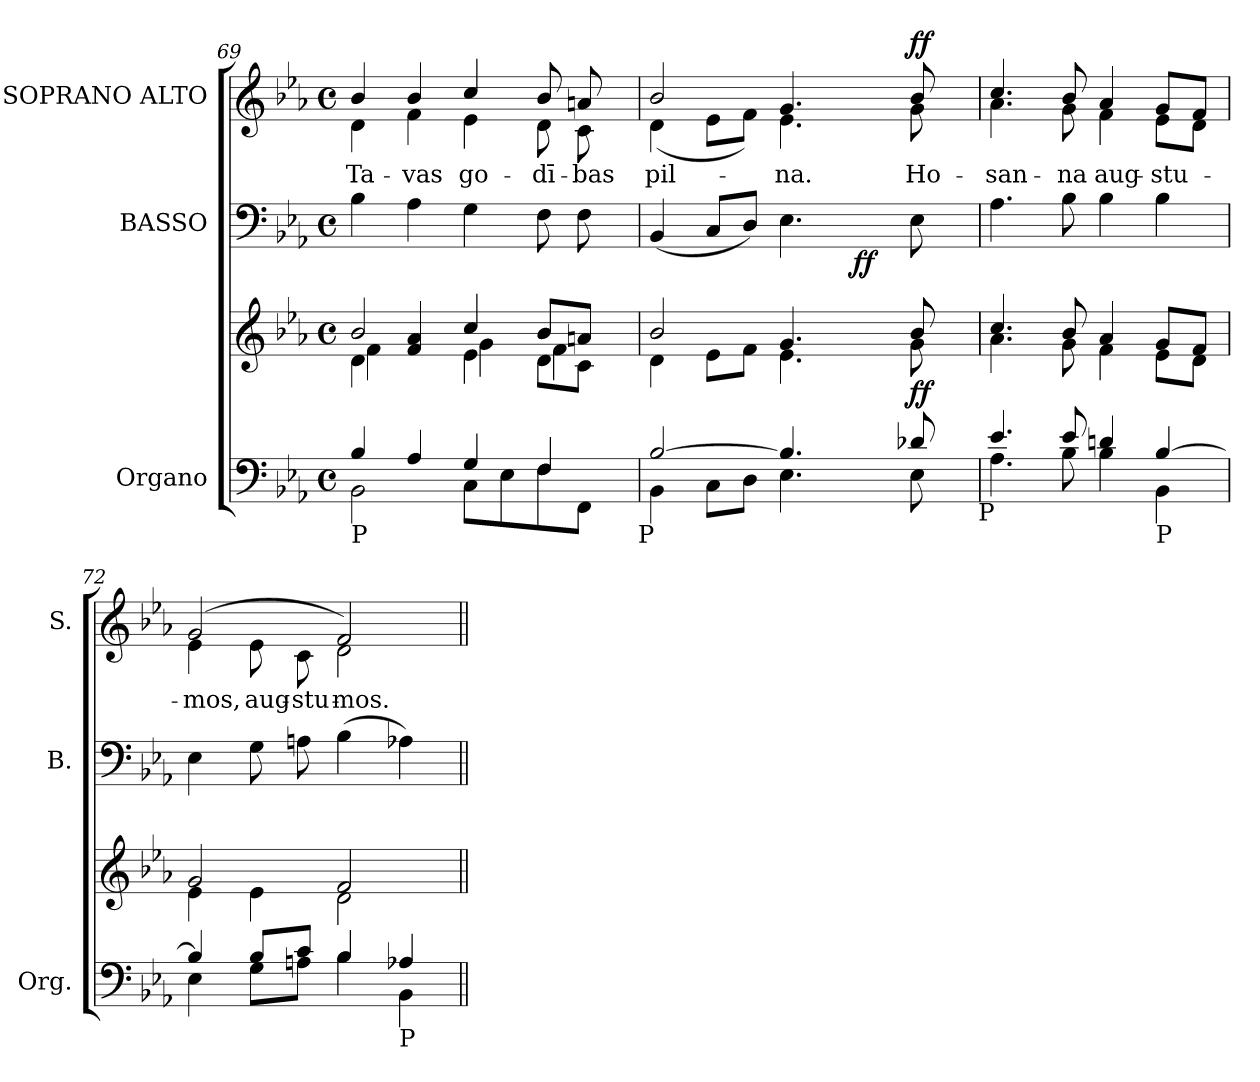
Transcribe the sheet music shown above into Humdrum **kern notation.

**kern	**kern	**dynam	**kern	**dynam	**kern	**text	**dynam
*part3	*part3	*part3	*part2	*part2	*part1	*part1	*part1
*staff4	*staff3	*staff3/4	*staff2	*staff2	*staff1	*staff1	*staff1
*I"Organo	*	*	*I"BASSO	*	*I"SOPRANO ALTO	*	*
*I'Org.	*	*	*I'B.	*	*I'S.	*	*
!!LO:LB:g=z
*clefF4	*clefG2	*	*clefF4	*	*clefG2	*	*
*k[b-e-a-]	*k[b-e-a-]	*	*k[b-e-a-]	*	*k[b-e-a-]	*	*
*E-:	*E-:	*	*E-:	*	*E-:	*	*
*M4/4	*M4/4	*	*M4/4	*	*M4/4	*	*
*met(c)	*met(c)	*	*met(c)	*	*met(c)	*	*
=69	=69	=69	=69	=69	=69	=69	=69
*^	*^	*	*	*	*^	*	*
*	*	*	*^	*	*	*	*	*	*	*
!LO:TX:b:t=P	!	!	!	!	!	!	!	!	!	!	!
!	!	!	!	!	!	!	!	!	!	!LO:LY:b:color=#000000	!
*	*^	*	*	*	*	*	*	*	*	*	*
4B-i/	2BB-i\	2ryy	2b-i/	4di\	4fi\	.	4B-i\	.	4b-i/	4di\	Ta-	.
!	!	!	!	!	!	!	!	!	!	!	!LO:LY:b:color=#000000	!
4A-i/	.	.	.	4fi/ 4a-i	4ryy	.	4A-i\	.	4b-i/	4fi\	-vas	.
!	!	!	!	!	!	!	!	!	!	!	!LO:LY:b:color=#000000	!
4Gi/	8Ci\L	4ryy	4cci/	4e-i\	4gi\	.	4Gi\	.	4cci/	4e-i\	go-	.
.	8E-i\	.	.	.	.	.	.	.	.	.	.	.
!	!	!	!	!	!	!	!	!	!	!	!LO:LY:b:color=#000000	!
4Fi/	8Fi\	8ryy	8b-i/L	8di\L	4fi\	.	8Fi\	.	8b-i/	8di\	-dī-	.
!	!	!	!	!	!	!	!	!	!	!	!LO:LY:b:color=#000000	!
.	8FFi\J	16ryy	8ani/J	8ci\J	.	.	8Fi\	.	8ani/	8ci\	-bas	.
.	.	32ryy	.	.	.	.	.	.	.	.	.	.
.	.	64ryy	.	.	.	.	.	.	.	.	.	.
.	.	128...ryy	.	.	.	.	.	.	.	.	.	.
!	!	!LO:TX:b:t=P	!	!	!	!	!	!	!	!	!	!
.	.	1024ryy	.	.	.	.	.	.	.	.	.	.
*	*	*	*	*v	*v	*	*	*	*	*	*	*
=70	=70	=70	=70	=70	=70	=70	=70	=70	=70	=70	=70
*	*	*	*	*^	*	*	*	*	*	*	*
!	!	!	!	!	!	!	!	!	!	!	!LO:LY:b:color=#000000	!
*	*	*	*	*v	*v	*	*^	*	*	*	*	*
[>2B-i/	4BB-i\	2ryy	2b-i/	4di\	.	(4BB-i/	2ryy	.	2b-i/	(4di\	pil-	.
.	8Ci\L	.	.	8e-i\L	.	8Ci/L	.	.	.	8e-i\L	.	.
.	8Di\J	.	.	8fi\J	.	8Di/J)	.	.	.	8fi\J)	.	.
!	!	!	!	!	!	!	!	!	!	!	!LO:LY:b:color=#000000	!
4.B-i/]	4.E-i\	4ryy	4.gi/	4.e-i\	.	4.E-i\	8ryy	.	4.gi/	4.e-i\	-na.	.
.	.	.	.	.	.	.	16ryy	.	.	.	.	.
.	.	.	.	.	.	.	64ryy	.	.	.	.	.
.	.	.	.	.	.	.	512ryy	.	.	.	.	.
.	.	.	.	.	.	.	4ryy	ff	.	.	.	.
.	.	8ryy	.	.	.	.	.	.	.	.	.	.
!	!	!	!	!	!	!	!	!	!	!	!LO:LY:a:color=#000000	!
!	!	!	!	!	!	!	!	!	!	!	!LO:LY:b:color=#000000	!
8d-Xi/	8E-i\	16ryy	8b-i/	8gi\	ff	8E-i\	.	.	8b-i/	8gi\	Ho-	ff
.	.	32ryy	.	.	.	.	.	.	.	.	.	.
.	.	.	.	.	.	.	32ryy	.	.	.	.	.
.	.	64ryy	.	.	.	.	.	.	.	.	.	.
.	.	128...ryy	.	.	.	.	.	.	.	.	.	.
.	.	.	.	.	.	.	128..ryy	.	.	.	.	.
!	!	!LO:TX:b:t=P	!	!	!	!	!	!	!	!	!	!
.	.	1024ryy	.	.	.	.	.	.	.	.	.	.
*	*v	*v	*	*	*	*v	*v	*	*	*	*	*
=71	=71	=71	=71	=71	=71	=71	=71	=71	=71	=71
*	*^	*	*	*	*^	*	*	*	*	*
!	!	!	!	!	!	!	!	!	!	!	!LO:LY:a:color=#000000	!
*	*v	*v	*	*	*	*v	*v	*	*	*	*	*
*	*^	*	*	*	*^	*	*	*	*	*
!	!	!	!	!	!	!	!	!	!	!	!LO:LY:b:color=#000000	!
*	*v	*v	*	*	*	*v	*v	*	*	*	*	*
4.e-i/	4.A-i\	4.cci/	4.a-i\	.	4.A-i\	.	4.cci/	4.a-i\	-san-	.
!	!	!	!	!	!	!	!	!	!LO:LY:a:color=#000000	!
!	!	!	!	!	!	!	!	!	!LO:LY:b:color=#000000	!
8e-i/	8B-i\	8b-i/	8gi\	.	8B-i\	.	8b-i/	8gi\	-na	.
!	!	!	!	!	!	!	!	!	!LO:LY:a:color=#000000	!
!	!	!	!	!	!	!	!	!	!LO:LY:b:color=#000000	!
4dni/	4B-i\	4a-i/	4fi\	.	4B-i\	.	4a-i/	4fi\	aug-	.
!	!	!	!	!	!	!	!	!	!LO:LY:a:color=#000000	!
!LO:TX:b:t=P	!	!	!	!	!	!	!	!	!	!
!	!	!	!	!	!	!	!	!	!LO:LY:b:color=#000000	!
[>4B-i/	4BB-i\	8gi/L	8e-i\L	.	4B-i\	.	8gi/L	8e-i\L	-stu-	.
.	.	8fi/J	8di\J	.	.	.	8fi/J	8di\J	.	.
=72	=72	=72	=72	=72	=72	=72	=72	=72	=72	=72
!	!	!	!	!	!	!	!	!	!LO:LY:a:color=#000000	!
!	!	!	!	!	!	!	!	!	!LO:LY:b:color=#000000	!
4B-i/]	4E-i\	2gi/	4e-i\	.	4E-i\	.	(2gi/	4e-i\	-mos,	.
!	!	!	!	!	!	!	!	!	!LO:LY:b:color=#000000	!
8B-i/L	8Gi\L	.	4e-i\	.	8Gi\	.	.	8e-i\	aug-	.
!	!	!	!	!	!	!	!	!	!LO:LY:b:color=#000000	!
8ci/J	8Ani\J	.	.	.	8Ani\	.	.	8ci\	-stu-	.
!	!	!	!	!	!	!	!	!	!LO:LY:b:color=#000000	!
4B-i/	4B-i\	2fi/	2di\	.	(4B-i\	.	2fi/)	2di\	-mos.	.
!LO:TX:b:t=P	!	!	!	!	!	!	!	!	!	!
4A-Xi/	4BB-i\	.	.	.	4A-Xi\)	.	.	.	.	.
*v	*v	*	*	*	*	*	*v	*v	*	*
*	*v	*v	*	*	*	*	*	*
=||	=||	=||	=||	=||	=||	=||	=||
*-	*-	*-	*-	*-	*-	*-	*-
